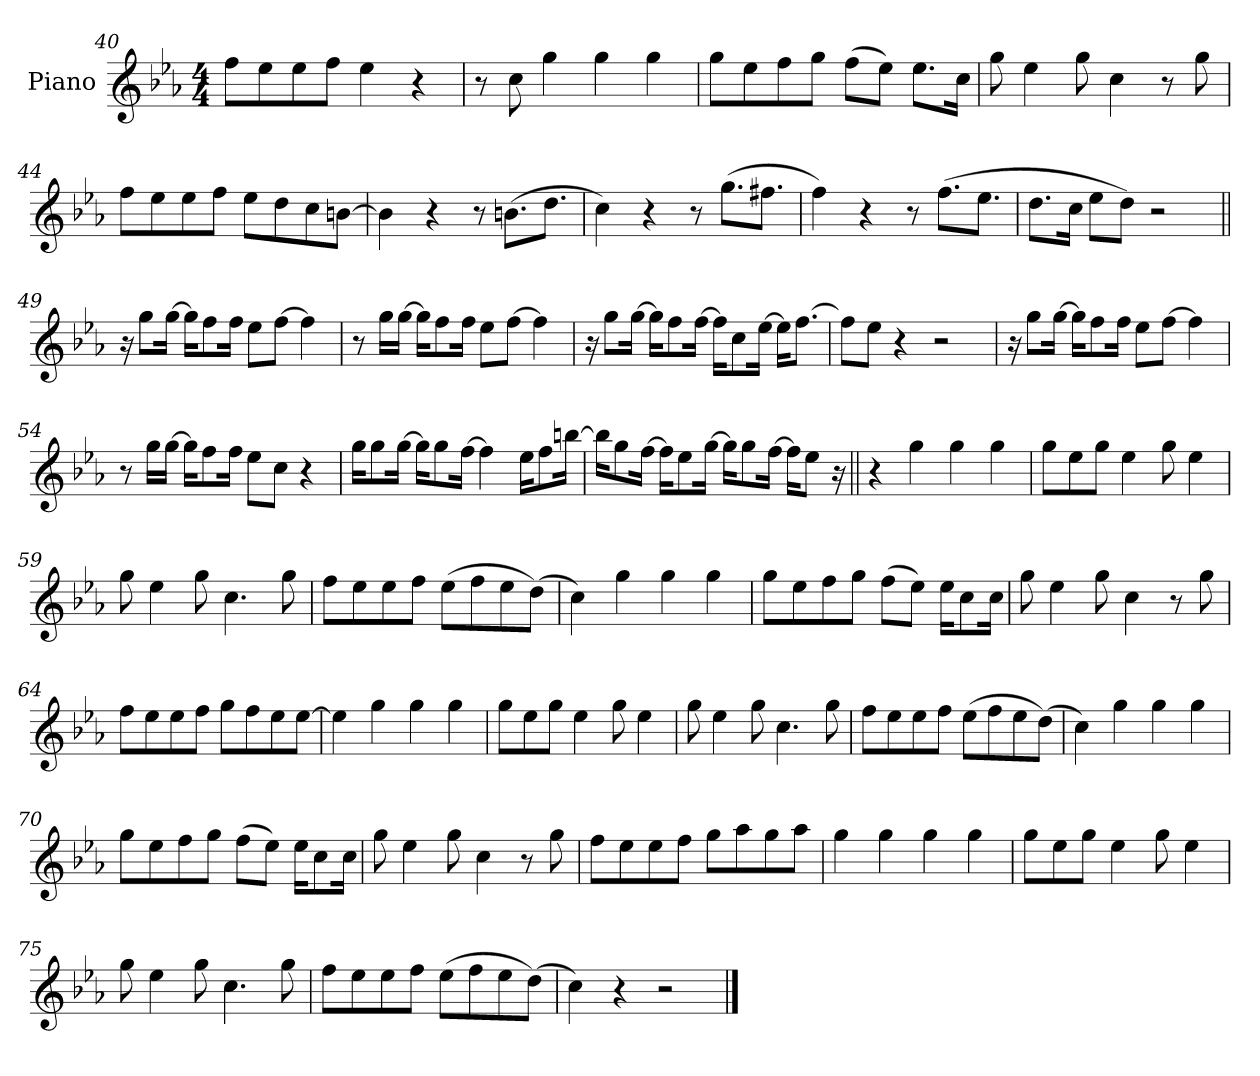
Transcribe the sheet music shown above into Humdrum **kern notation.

**kern
*part1
*staff1
*I"Piano
*I'Pno.
*clefG2
*k[b-e-a-]
*M4/4
=40
8ffL
8ee-
8ee-
8ffJ
4ee-
4r
=41
8r
8cc
4gg
4gg
4gg
=42
8ggL
8ee-
8ff
8ggJ
(8ffL
8ee-J)
8.ee-L
16ccJk
=43
8gg
4ee-
8gg
4cc
8r
8gg
=44
8ffL
8ee-
8ee-
8ffJ
8ee-L
8dd
8cc
[8bnJ
=45
4b]
4r
8r
(8.bnL
8.ddJ
=46
4cc)
4r
8r
(8.ggL
8.ff#XJ
=47
4ff)
4r
8r
(8.ffL
8.ee-J
=48
8.ddL
16ccJk
8ee-L
8ddJ)
2r
=49||
16r
8ggL
[16ggJk
16ggKL]
8ff
16ffJk
8ee-L
[8ffJ
4ff]
=50
8r
16ggLL
[16ggJJ
16ggKL]
8ff
16ffJk
8ee-L
[8ffJ
4ff]
=51
16r
8ggL
[16ggJk
16ggKL]
8ff
[16ffJk
16ffKL]
8cc
[16ee-Jk
16ee-KL]
[8.ffJ
=52
8ffL]
8ee-J
4r
2r
=53
16r
8ggL
[16ggJk
16ggKL]
8ff
16ffJk
8ee-L
[8ffJ
4ff]
=54
8r
16ggLL
[16ggJJ
16ggKL]
8ff
16ffJk
8ee-L
8ccJ
4r
=55
16ggKL
8gg
[16ggJk
16ggKL]
8gg
[16ffJk
4ff]
16ee-KL
8ff
[16bbnJk
=56
16bbKL]
8gg
[16ffJk
16ffKL]
8ee-
[16ggJk
16ggKL]
8gg
[16ffJk
16ffKL]
8ee-J
16r
=57||
4r
4gg
4gg
4gg
=58
8ggL
8ee-
8ggJ
4ee-
8gg
4ee-
=59
8gg
4ee-
8gg
4.cc
8gg
=60
8ffL
8ee-
8ee-
8ffJ
(8ee-L
8ff
8ee-
(8ddJ)
=61
4cc)
4gg
4gg
4gg
=62
8ggL
8ee-
8ff
8ggJ
(8ffL
8ee-J)
16ee-KL
8cc
16ccJk
=63
8gg
4ee-
8gg
4cc
8r
8gg
=64
8ffL
8ee-
8ee-
8ffJ
8ggL
8ff
8ee-
[8ee-J
=65
4ee-]
4gg
4gg
4gg
=66
8ggL
8ee-
8ggJ
4ee-
8gg
4ee-
=67
8gg
4ee-
8gg
4.cc
8gg
=68
8ffL
8ee-
8ee-
8ffJ
(8ee-L
8ff
8ee-
(8ddJ)
=69
4cc)
4gg
4gg
4gg
=70
8ggL
8ee-
8ff
8ggJ
(8ffL
8ee-J)
16ee-KL
8cc
16ccJk
=71
8gg
4ee-
8gg
4cc
8r
8gg
=72
8ffL
8ee-
8ee-
8ffJ
8ggL
8aa-
8gg
8aa-J
=73
4gg
4gg
4gg
4gg
=74
8ggL
8ee-
8ggJ
4ee-
8gg
4ee-
=75
8gg
4ee-
8gg
4.cc
8gg
=76
8ffL
8ee-
8ee-
8ffJ
(8ee-L
8ff
8ee-
(8ddJ)
=77
4cc)
4r
2r
==
*-
